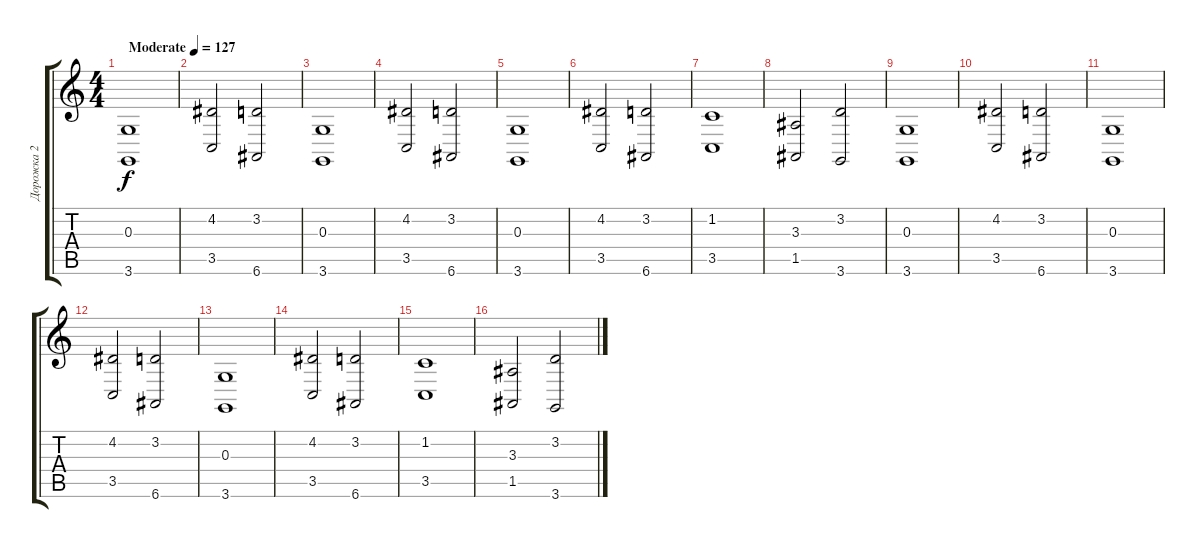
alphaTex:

\track ("Дорожка 2" "Дорожка 2") {instrument choiraahs}
\staff {score tabs}
\tuning (E4 B3 G3 D3 A2 E2) {hide}
\ts (4 4)
\tempo (127 "Moderate")
\clef g2
\ks c
(0.3 3.6).1{dy f instrument choiraahs} |
(4.2 3.5).2 (3.2 6.6).2 |
(0.3 3.6).1 |
(4.2 3.5).2 (3.2 6.6).2 |
(0.3 3.6).1 |
(4.2 3.5).2 (3.2 6.6).2 |
(1.2 3.5).1 |
(3.3 1.5).2 (3.2 3.6).2 |
(0.3 3.6).1 |
(4.2 3.5).2 (3.2 6.6).2 |
(0.3 3.6).1 |
(4.2 3.5).2 (3.2 6.6).2 |
(0.3 3.6).1 |
(4.2 3.5).2 (3.2 6.6).2 |
(1.2 3.5).1 |
(3.3 1.5).2 (3.2 3.6).2
